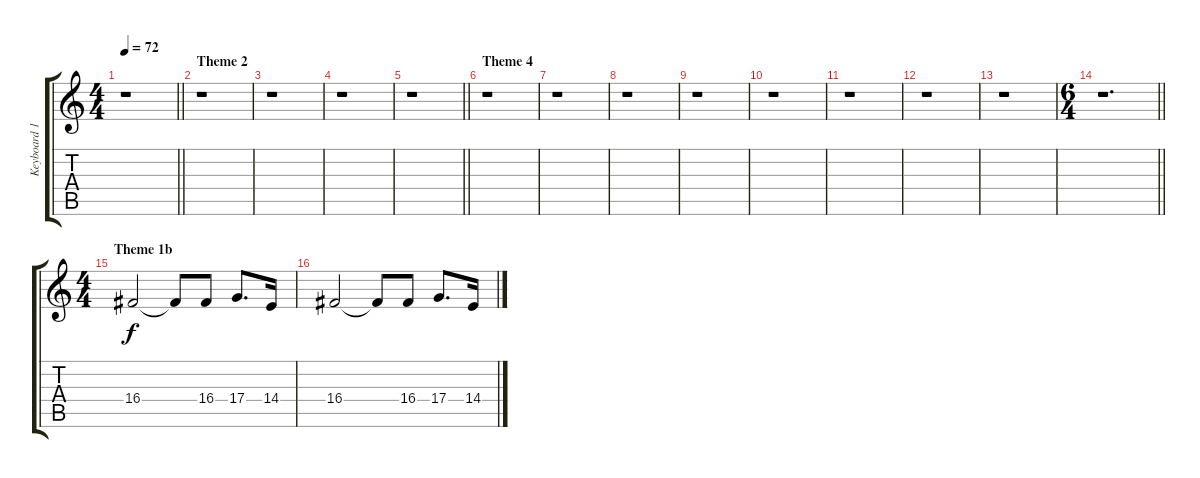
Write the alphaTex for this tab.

\track ("Keyboard 1" "Keyboard 1") {instrument englishhorn}
\staff {score tabs}
\tuning (E4 B3 G3 D3 A2 E2) {hide}
\ts (4 4)
\tempo 72
\clef g2
\barLineRight lightlight
\ks aminor
r.1{dy f} |
\section ("" "Theme 2")
r.1 |
r.1 |
r.1 |
\barLineRight lightlight
r.1 |
\section ("" "Theme 4")
r.1 |
r.1 |
r.1 |
r.1 |
r.1 |
r.1 |
r.1 |
r.1 |
\ts (6 4)
\barLineRight lightlight
r.1{d} |
\ts (4 4)
\section ("" "Theme 1b")
16.4.2{volume 13} 16.4{t}.8 16.4.8 17.4.8{d} 14.4.16 |
16.4.2 16.4{t}.8 16.4.8 17.4.8{d} 14.4.16
